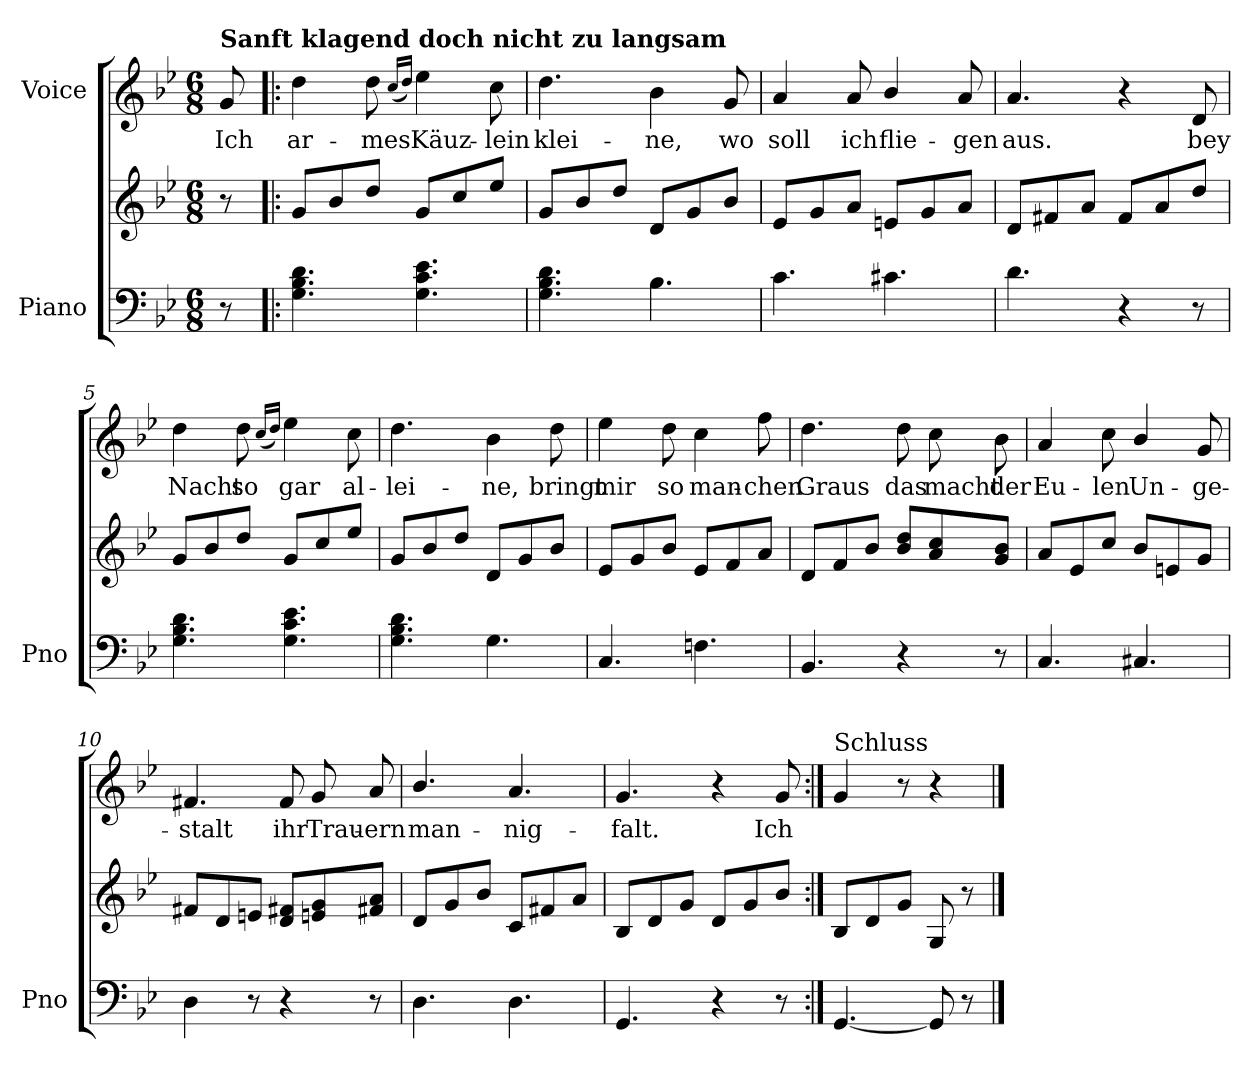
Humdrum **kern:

**kern	**kern	**kern	**text
*part2	*part2	*part1	*part1
*staff3	*staff2	*staff1	*staff1
*I"Piano	*	*I"Voice	*
*I'Pno	*	*	*
*clefF4	*clefG2	*clefG2	*
*k[b-e-]	*k[b-e-]	*k[b-e-]	*
*M6/8	*M6/8	*M6/8	*
=	=	=	=
!	!	!LO:TX:a:B:t=Sanft klagend doch nicht zu langsam	!
!	!	!	!LO:LY:b
8r	8r	8g/	Ich
=1!|:	=1!|:	=1!|:	=1!|:
!	!	!	!LO:LY:b
4.G\ 4.B-\ 4.d\	8g/L	4dd\	ar-
.	8b-/	.	.
!	!	!	!LO:LY:b
.	8dd/J	8dd\	-mes
.	.	(16qcc/LL	.
.	.	16qdd/JJ)	.
!	!	!	!LO:LY:b
4.G\ 4.c\ 4.e-\	8g/L	4ee-\	Käuz-
.	8cc/	.	.
!	!	!	!LO:LY:b
.	8ee-/J	8cc\	-lein
=2	=2	=2	=2
!	!	!	!LO:LY:b
4.G\ 4.B-\ 4.d\	8g/L	4.dd\	klei-
.	8b-/	.	.
.	8dd/J	.	.
!	!	!	!LO:LY:b
4.B-\	8d/L	4b-\	-ne,
.	8g/	.	.
!	!	!	!LO:LY:b
.	8b-/J	8g/	wo
=3	=3	=3	=3
!	!	!	!LO:LY:b
4.c\	8e-/L	4a/	soll
.	8g/	.	.
!	!	!	!LO:LY:b
.	8a/J	8a/	ich
!	!	!	!LO:LY:b
4.c#X\	8en/L	4b-/	flie-
.	8g/	.	.
!	!	!	!LO:LY:b
.	8a/J	8a/	-gen
=4	=4	=4	=4
!	!	!	!LO:LY:b
4.d\	8d/L	4.a/	aus.
.	8f#X/	.	.
.	8a/J	.	.
4r	8f#/L	4r	.
.	8a/	.	.
!	!	!	!LO:LY:b
8r	8dd/J	8d/	bey
!!LO:LB:g=z
=5	=5	=5	=5
!	!	!	!LO:LY:b
4.G\ 4.B-\ 4.d\	8g/L	4dd\	Nacht
.	8b-/	.	.
!	!	!	!LO:LY:b
.	8dd/J	8dd\	so
.	.	(16qcc/LL	.
.	.	16qdd/JJ)	.
!	!	!	!LO:LY:b
4.G\ 4.c\ 4.e-\	8g/L	4ee-\	gar
.	8cc/	.	.
!	!	!	!LO:LY:b
.	8ee-/J	8cc\	al-
=6	=6	=6	=6
!	!	!	!LO:LY:b
4.G\ 4.B-\ 4.d\	8g/L	4.dd\	-lei-
.	8b-/	.	.
.	8dd/J	.	.
!	!	!	!LO:LY:b
4.G\	8d/L	4b-\	-ne,
.	8g/	.	.
!	!	!	!LO:LY:b
.	8b-/J	8dd\	bringt
=7	=7	=7	=7
!	!	!	!LO:LY:b
4.C/	8e-/L	4ee-\	mir
.	8g/	.	.
!	!	!	!LO:LY:b
.	8b-/J	8dd\	so
!	!	!	!LO:LY:b
4.Fn\	8e-/L	4cc\	man-
.	8f/	.	.
!	!	!	!LO:LY:b
.	8a/J	8ff\	-chen
=8	=8	=8	=8
!	!	!	!LO:LY:b
4.BB-/	8d/L	4.dd\	Graus
.	8f/	.	.
.	8b-/J	.	.
!	!	!	!LO:LY:b
4r	8b-/ 8dd/L	8dd\	das
!	!	!	!LO:LY:b
.	8a/ 8cc/	8cc\	macht
!	!	!	!LO:LY:b
8r	8g/ 8b-/J	8b-\	der
=9	=9	=9	=9
!	!	!	!LO:LY:b
4.C/	8a/L	4a/	Eu-
.	8e-/	.	.
!	!	!	!LO:LY:b
.	8cc/J	8cc\	-len
!	!	!	!LO:LY:b
4.C#X/	8b-/L	4b-/	Un-
.	8en/	.	.
!	!	!	!LO:LY:b
.	8g/J	8g/	-ge-
!!LO:LB:g=z
=10	=10	=10	=10
!	!	!	!LO:LY:b
4D\	8f#X/L	4.f#X/	-stalt
.	8d/	.	.
8r	8en/J	.	.
!	!	!	!LO:LY:b
4r	8d/ 8f#X/L	8f#/	ihr
!	!	!	!LO:LY:b
.	8en/ 8g/	8g/	Trau-
!	!	!	!LO:LY:b
8r	8f#X/ 8a/J	8a/	-ern
=11	=11	=11	=11
!	!	!	!LO:LY:b
4.D\	8d/L	4.b-/	man-
.	8g/	.	.
.	8b-/J	.	.
!	!	!	!LO:LY:b
4.D\	8c/L	4.a/	-nig-
.	8f#X/	.	.
.	8a/J	.	.
=12	=12	=12	=12
!	!	!	!LO:LY:b
4.GG/	8B-/L	4.g/	-falt.
.	8d/	.	.
.	8g/J	.	.
4r	8d/L	4r	.
.	8g/	.	.
!	!	!	!LO:LY:b
8r	8b-/J	8g/	Ich
=13:|!	=13:|!	=13:|!	=13:|!
!	!	!LO:TX:a:t=Schluss	!
[4.GG/	8B-/L	4g/	.
.	8d/	.	.
.	8g/J	8r	.
8GG/]	8G/	4r	.
8r	8r	.	.
==	==	==	==
*-	*-	*-	*-
